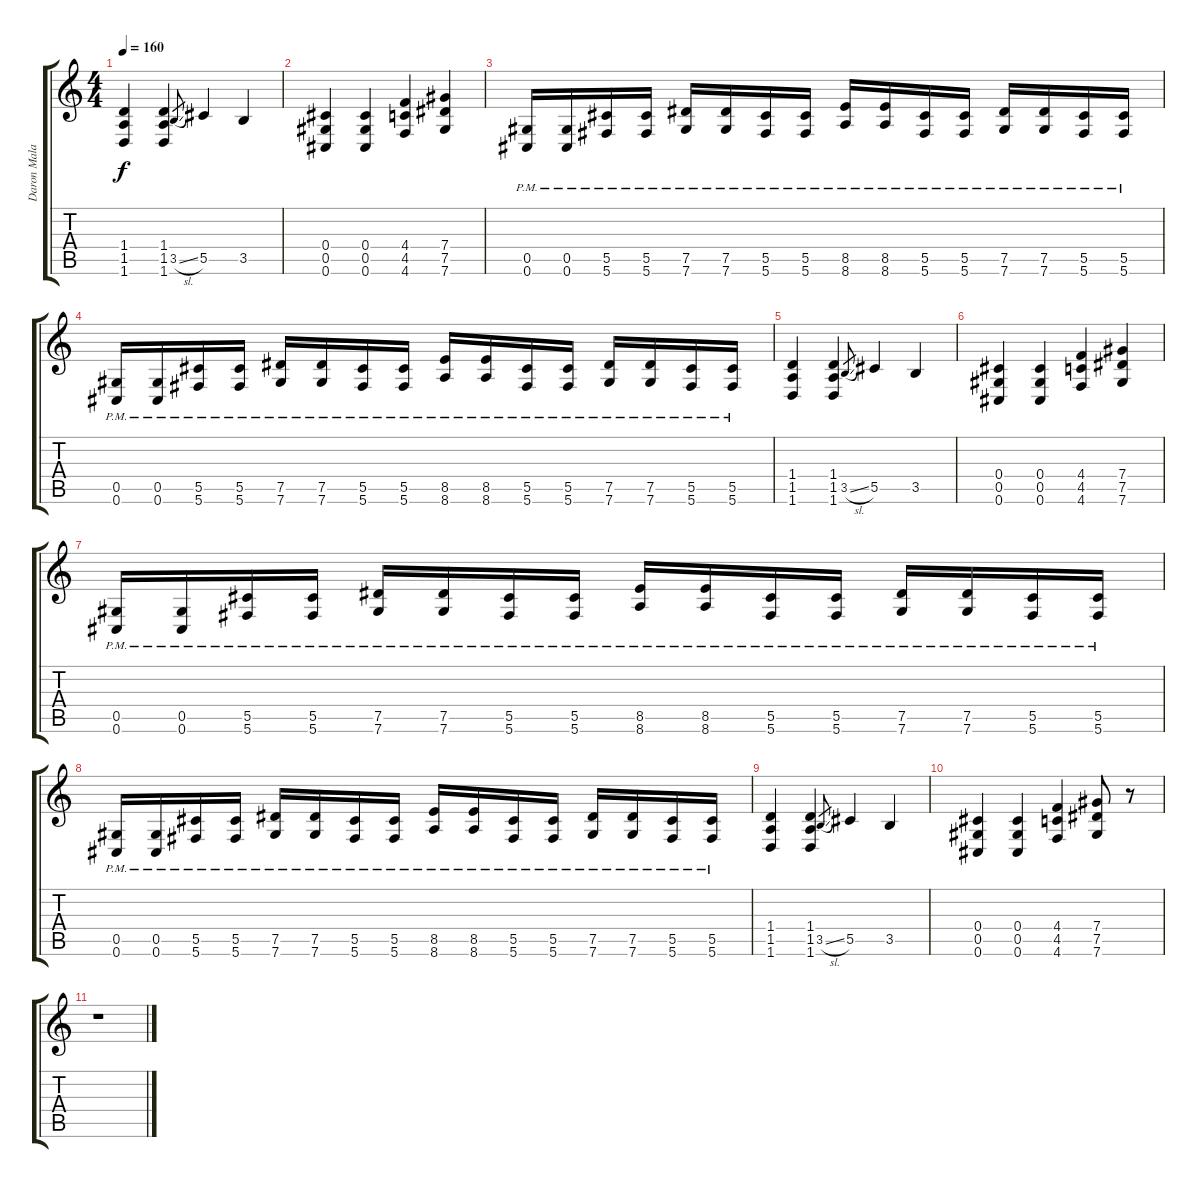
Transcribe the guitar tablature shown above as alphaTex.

\track ("Daron Malakian - Gtr 2" "Daron Mala") {instrument overdrivenguitar}
\staff {score tabs}
\tuning (Eb4 Bb3 Gb3 Db3 Ab2 Db2) {hide}
\ts (4 4)
\tempo 160
\clef g2
\ks c
(1.4 1.5 1.6).4{dy f} (1.4 1.5 1.6).4 3.5{sl}.8{gr} 5.5.4 3.5.4 |
(0.4 0.5 0.6).4 (0.4 0.5 0.6).4 (4.4 4.5 4.6).4 (7.4 7.5 7.6).4 |
(0.5{pm} 0.6{pm}).16 (0.5{pm} 0.6{pm}).16 (5.5{pm} 5.6{pm}).16 (5.5{pm} 5.6{pm}).16 (7.5{pm} 7.6{pm}).16 (7.5{pm} 7.6{pm}).16 (5.5{pm} 5.6{pm}).16 (5.5{pm} 5.6{pm}).16 (8.5{pm} 8.6{pm}).16 (8.5{pm} 8.6{pm}).16 (5.5{pm} 5.6{pm}).16 (5.5{pm} 5.6{pm}).16 (7.5{pm} 7.6{pm}).16 (7.5{pm} 7.6{pm}).16 (5.5{pm} 5.6{pm}).16 (5.5{pm} 5.6{pm}).16 |
(0.5{pm} 0.6{pm}).16 (0.5{pm} 0.6{pm}).16 (5.5{pm} 5.6{pm}).16 (5.5{pm} 5.6{pm}).16 (7.5{pm} 7.6{pm}).16 (7.5{pm} 7.6{pm}).16 (5.5{pm} 5.6{pm}).16 (5.5{pm} 5.6{pm}).16 (8.5{pm} 8.6{pm}).16 (8.5{pm} 8.6{pm}).16 (5.5{pm} 5.6{pm}).16 (5.5{pm} 5.6{pm}).16 (7.5{pm} 7.6{pm}).16 (7.5{pm} 7.6{pm}).16 (5.5{pm} 5.6{pm}).16 (5.5{pm} 5.6{pm}).16 |
(1.4 1.5 1.6).4 (1.4 1.5 1.6).4 3.5{sl}.8{gr} 5.5.4 3.5.4 |
(0.4 0.5 0.6).4 (0.4 0.5 0.6).4 (4.4 4.5 4.6).4 (7.4 7.5 7.6).4 |
(0.5{pm} 0.6{pm}).16 (0.5{pm} 0.6{pm}).16 (5.5{pm} 5.6{pm}).16 (5.5{pm} 5.6{pm}).16 (7.5{pm} 7.6{pm}).16 (7.5{pm} 7.6{pm}).16 (5.5{pm} 5.6{pm}).16 (5.5{pm} 5.6{pm}).16 (8.5{pm} 8.6{pm}).16 (8.5{pm} 8.6{pm}).16 (5.5{pm} 5.6{pm}).16 (5.5{pm} 5.6{pm}).16 (7.5{pm} 7.6{pm}).16 (7.5{pm} 7.6{pm}).16 (5.5{pm} 5.6{pm}).16 (5.5{pm} 5.6{pm}).16 |
(0.5{pm} 0.6{pm}).16 (0.5{pm} 0.6{pm}).16 (5.5{pm} 5.6{pm}).16 (5.5{pm} 5.6{pm}).16 (7.5{pm} 7.6{pm}).16 (7.5{pm} 7.6{pm}).16 (5.5{pm} 5.6{pm}).16 (5.5{pm} 5.6{pm}).16 (8.5{pm} 8.6{pm}).16 (8.5{pm} 8.6{pm}).16 (5.5{pm} 5.6{pm}).16 (5.5{pm} 5.6{pm}).16 (7.5{pm} 7.6{pm}).16 (7.5{pm} 7.6{pm}).16 (5.5{pm} 5.6{pm}).16 (5.5{pm} 5.6{pm}).16 |
(1.4 1.5 1.6).4 (1.4 1.5 1.6).4 3.5{sl}.8{gr} 5.5.4 3.5.4 |
(0.4 0.5 0.6).4 (0.4 0.5 0.6).4 (4.4 4.5 4.6).4 (7.4 7.5 7.6).8 r.8 |
r.1
